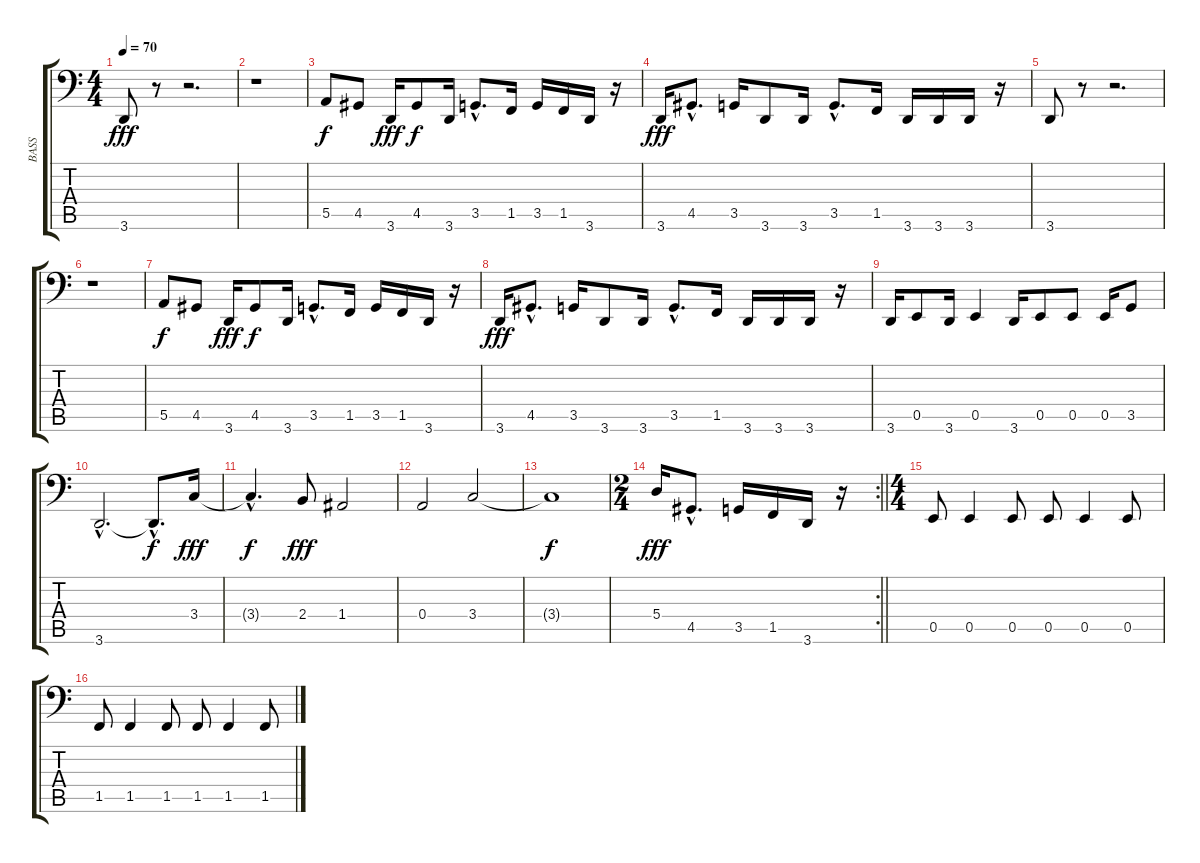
\track ("BASS" "BASS") {instrument electricbasspick}
\staff {score tabs}
\tuning (C3 G2 D2 A1 E1 B0) {hide}
\ts (4 4)
\tempo 70
\clef f4
\ks c
3.6.8{dy fff instrument electricbasspick} r.8 r.2{d} |
r.1 |
5.5.8{dy f} 4.5.8 3.6.16{dy fff} 4.5.8{dy f} 3.6.16 3.5{hac}.8{d} 1.5.16 3.5.16 1.5.16 3.6.16 r.16 |
3.6.16{dy fff} 4.5{hac}.8{d} 3.5.16 3.6.8 3.6.16 3.5{hac}.8{d} 1.5.16 3.6.16 3.6.16 3.6.16 r.16 |
3.6.8 r.8 r.2{d} |
r.1 |
5.5.8{dy f} 4.5.8 3.6.16{dy fff} 4.5.8{dy f} 3.6.16 3.5{hac}.8{d} 1.5.16 3.5.16 1.5.16 3.6.16 r.16 |
3.6.16{dy fff} 4.5{hac}.8{d} 3.5.16 3.6.8 3.6.16 3.5{hac}.8{d} 1.5.16 3.6.16 3.6.16 3.6.16 r.16 |
3.6.16 0.5.8 3.6.16 0.5.4 3.6.16 0.5.8 0.5.8 0.5.16 3.5.8 |
3.6{hac}.2{d} 3.6{hac t}.8{d dy f} 3.4.16{dy fff} |
3.4{hac t}.4{d dy f} 2.4.8{dy fff} 1.4.2 |
0.4.2 3.4.2 |
3.4{t}.1{dy f} |
\rc 2
\ts (2 4)
\barLineRight lightlight
5.4.16{dy fff} 4.5{hac}.8{d} 3.5.16 1.5.16 3.6.16 r.16 |
\ts (4 4)
0.5.8 0.5.4 0.5.8 0.5.8 0.5.4 0.5.8 |
1.5.8 1.5.4 1.5.8 1.5.8 1.5.4 1.5.8
